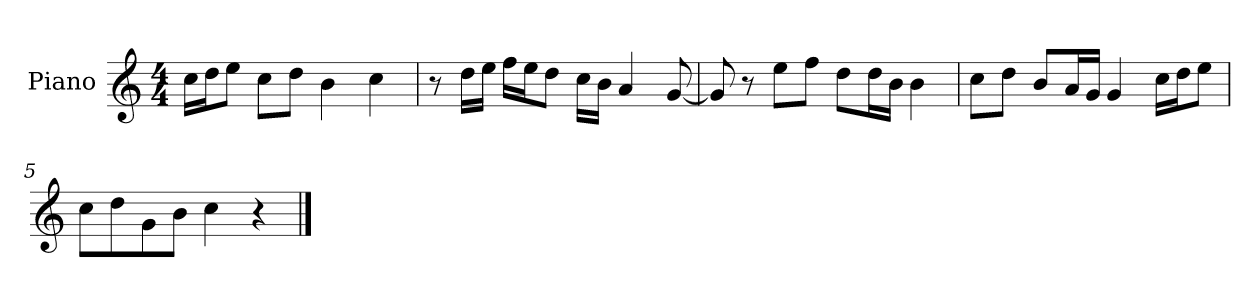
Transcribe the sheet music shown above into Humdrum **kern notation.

**kern
*part1
*staff1
*I"Piano
*I'P-no
*clefG2
*k[]
*M4/4
*MM90
=1
16cc\LL
16dd\J
8ee\J
8cc\L
8dd\J
4b\
4cc\
=2
8r
16dd\LL
16ee\JJ
16ff\LL
16ee\J
8dd\J
16cc\LL
16b\JJ
4a/
[8g/
=3
8g/]
8r
8ee\L
8ff\J
8dd\L
16dd\L
16b\JJ
4b\
=4
8cc\L
8dd\J
8b/L
16a/L
16g/JJ
4g/
16cc\LL
16dd\J
8ee\J
=5
8cc\L
8dd\
8g\
8b\J
4cc\
4r
==
*-
